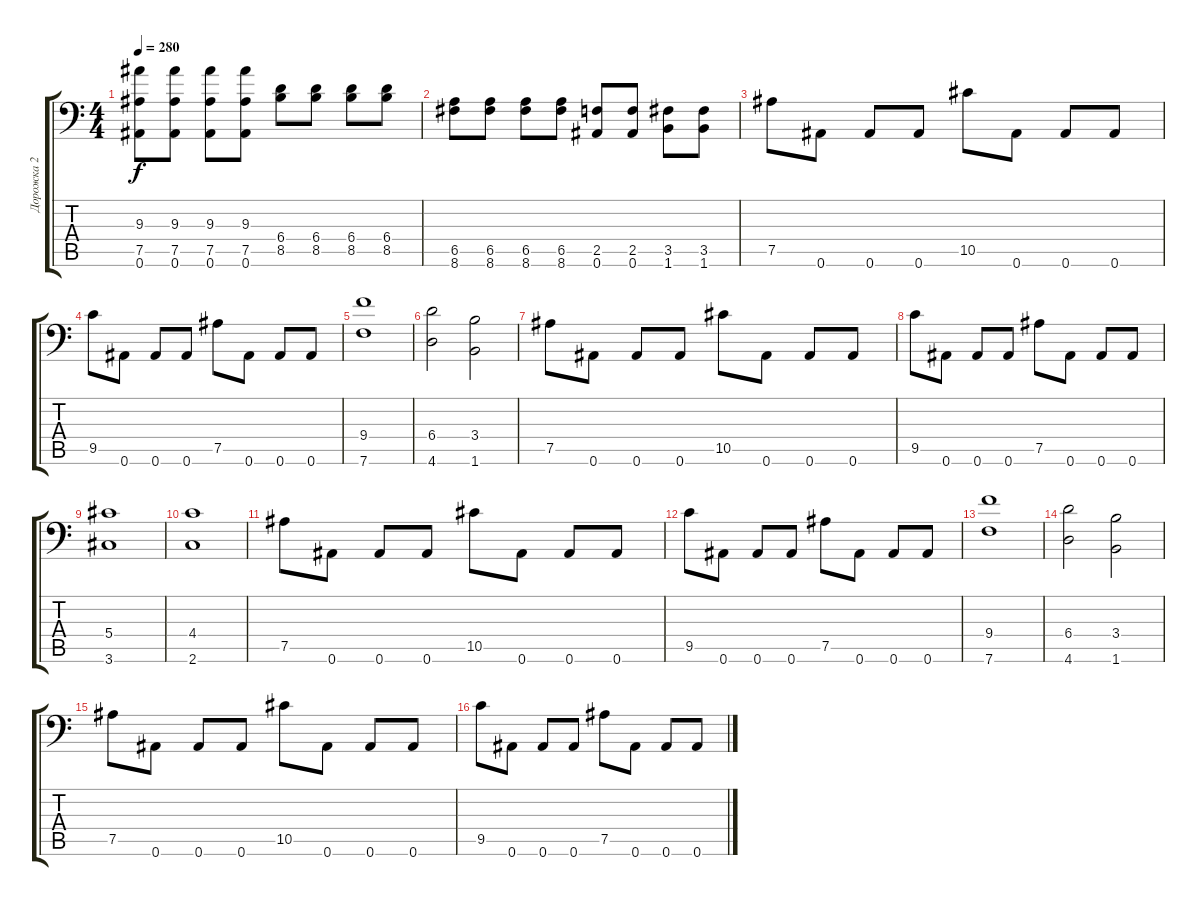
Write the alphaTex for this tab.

\track ("Дорожка 2" "Дорожка 2") {instrument distortionguitar}
\staff {score tabs}
\tuning (Bb3 F3 Db3 Ab2 Eb2 Bb1) {hide}
\ts (4 4)
\tempo 280
\clef f4
\ks c
(9.3 7.5 0.6).8{dy f} (9.3 7.5 0.6).8 (9.3 7.5 0.6).8 (9.3 7.5 0.6).8 (6.4 8.5).8 (6.4 8.5).8 (6.4 8.5).8 (6.4 8.5).8 |
(6.5 8.6).8 (6.5 8.6).8 (6.5 8.6).8 (6.5 8.6).8 (2.5 0.6).8 (2.5 0.6).8 (3.5 1.6).8 (3.5 1.6).8 |
7.5.8 0.6.8 0.6.8 0.6.8 10.5.8 0.6.8 0.6.8 0.6.8 |
9.5.8 0.6.8 0.6.8 0.6.8 7.5.8 0.6.8 0.6.8 0.6.8 |
(9.4 7.6).1 |
(6.4 4.6).2 (3.4 1.6).2 |
7.5.8 0.6.8 0.6.8 0.6.8 10.5.8 0.6.8 0.6.8 0.6.8 |
9.5.8 0.6.8 0.6.8 0.6.8 7.5.8 0.6.8 0.6.8 0.6.8 |
(5.4 3.6).1 |
(4.4 2.6).1 |
7.5.8 0.6.8 0.6.8 0.6.8 10.5.8 0.6.8 0.6.8 0.6.8 |
9.5.8 0.6.8 0.6.8 0.6.8 7.5.8 0.6.8 0.6.8 0.6.8 |
(9.4 7.6).1 |
(6.4 4.6).2 (3.4 1.6).2 |
7.5.8 0.6.8 0.6.8 0.6.8 10.5.8 0.6.8 0.6.8 0.6.8 |
9.5.8 0.6.8 0.6.8 0.6.8 7.5.8 0.6.8 0.6.8 0.6.8
